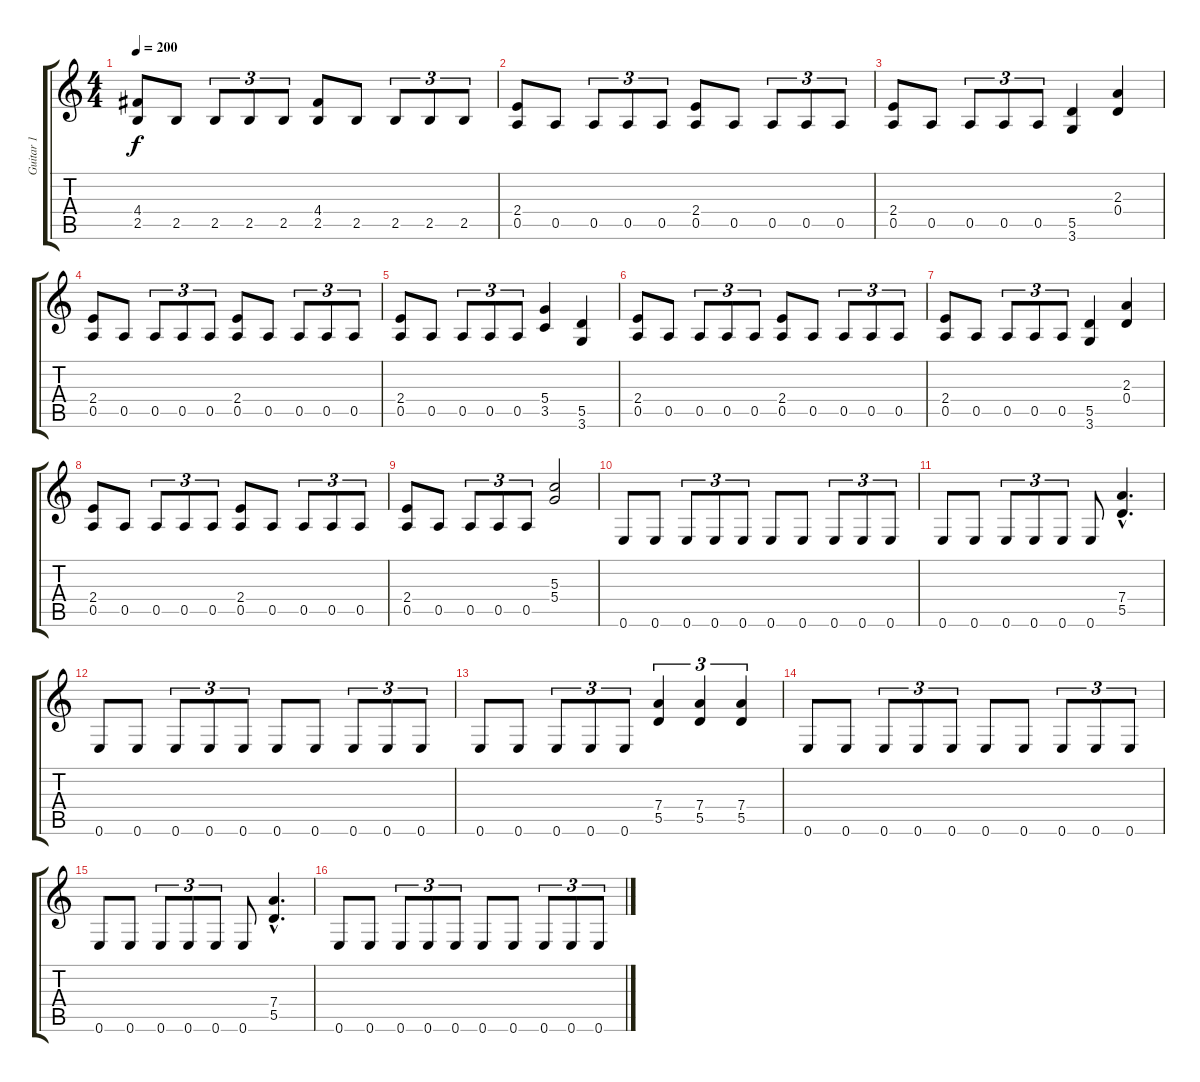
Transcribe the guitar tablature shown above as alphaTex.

\track ("Guitar 1" "Guitar 1") {instrument overdrivenguitar}
\staff {score tabs}
\tuning (E4 B3 G3 D3 A2 E2) {hide}
\ts (4 4)
\tempo 200
\clef g2
\ks c
(4.4 2.5).8{dy f} 2.5.8 2.5.8{tu (3 2)} 2.5.8{tu (3 2)} 2.5.8{tu (3 2)} (4.4 2.5).8 2.5.8 2.5.8{tu (3 2)} 2.5.8{tu (3 2)} 2.5.8{tu (3 2)} |
(2.4 0.5).8 0.5.8 0.5.8{tu (3 2)} 0.5.8{tu (3 2)} 0.5.8{tu (3 2)} (2.4 0.5).8 0.5.8 0.5.8{tu (3 2)} 0.5.8{tu (3 2)} 0.5.8{tu (3 2)} |
(2.4 0.5).8 0.5.8 0.5.8{tu (3 2)} 0.5.8{tu (3 2)} 0.5.8{tu (3 2)} (5.5 3.6).4 (2.3 0.4).4 |
(2.4 0.5).8 0.5.8 0.5.8{tu (3 2)} 0.5.8{tu (3 2)} 0.5.8{tu (3 2)} (2.4 0.5).8 0.5.8 0.5.8{tu (3 2)} 0.5.8{tu (3 2)} 0.5.8{tu (3 2)} |
(2.4 0.5).8 0.5.8 0.5.8{tu (3 2)} 0.5.8{tu (3 2)} 0.5.8{tu (3 2)} (5.4 3.5).4 (5.5 3.6).4 |
(2.4 0.5).8 0.5.8 0.5.8{tu (3 2)} 0.5.8{tu (3 2)} 0.5.8{tu (3 2)} (2.4 0.5).8 0.5.8 0.5.8{tu (3 2)} 0.5.8{tu (3 2)} 0.5.8{tu (3 2)} |
(2.4 0.5).8 0.5.8 0.5.8{tu (3 2)} 0.5.8{tu (3 2)} 0.5.8{tu (3 2)} (5.5 3.6).4 (2.3 0.4).4 |
(2.4 0.5).8 0.5.8 0.5.8{tu (3 2)} 0.5.8{tu (3 2)} 0.5.8{tu (3 2)} (2.4 0.5).8 0.5.8 0.5.8{tu (3 2)} 0.5.8{tu (3 2)} 0.5.8{tu (3 2)} |
(2.4 0.5).8 0.5.8 0.5.8{tu (3 2)} 0.5.8{tu (3 2)} 0.5.8{tu (3 2)} (5.3 5.4).2 |
0.6.8 0.6.8 0.6.8{tu (3 2)} 0.6.8{tu (3 2)} 0.6.8{tu (3 2)} 0.6.8 0.6.8 0.6.8{tu (3 2)} 0.6.8{tu (3 2)} 0.6.8{tu (3 2)} |
0.6.8 0.6.8 0.6.8{tu (3 2)} 0.6.8{tu (3 2)} 0.6.8{tu (3 2)} 0.6.8 (7.4{hac} 5.5{hac}).4{d} |
0.6.8 0.6.8 0.6.8{tu (3 2)} 0.6.8{tu (3 2)} 0.6.8{tu (3 2)} 0.6.8 0.6.8 0.6.8{tu (3 2)} 0.6.8{tu (3 2)} 0.6.8{tu (3 2)} |
0.6.8 0.6.8 0.6.8{tu (3 2)} 0.6.8{tu (3 2)} 0.6.8{tu (3 2)} (7.4 5.5).4{tu (3 2)} (7.4 5.5).4{tu (3 2)} (7.4 5.5).4{tu (3 2)} |
0.6.8 0.6.8 0.6.8{tu (3 2)} 0.6.8{tu (3 2)} 0.6.8{tu (3 2)} 0.6.8 0.6.8 0.6.8{tu (3 2)} 0.6.8{tu (3 2)} 0.6.8{tu (3 2)} |
0.6.8 0.6.8 0.6.8{tu (3 2)} 0.6.8{tu (3 2)} 0.6.8{tu (3 2)} 0.6.8 (7.4{hac} 5.5{hac}).4{d} |
0.6.8 0.6.8 0.6.8{tu (3 2)} 0.6.8{tu (3 2)} 0.6.8{tu (3 2)} 0.6.8 0.6.8 0.6.8{tu (3 2)} 0.6.8{tu (3 2)} 0.6.8{tu (3 2)}
